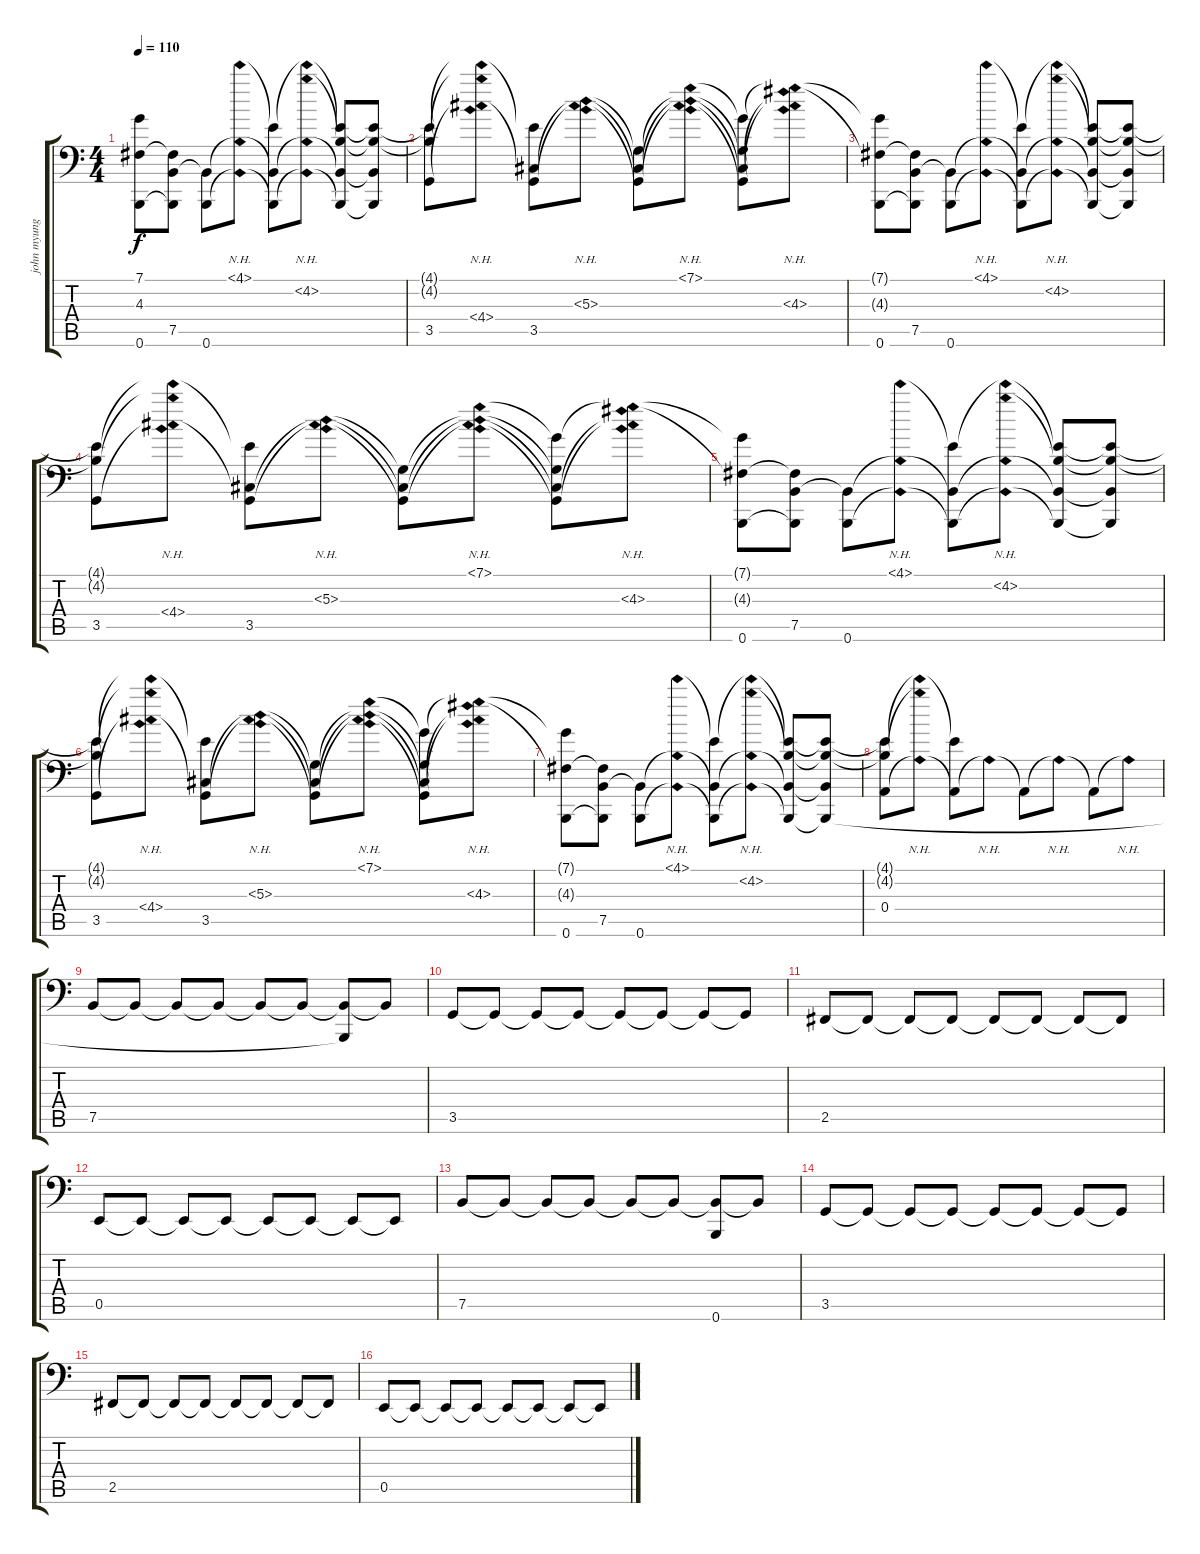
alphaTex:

\track ("john myung" "john myung") {instrument electricbassfinger}
\staff {score tabs}
\tuning (C3 G2 D2 A1 E1 B0) {hide}
\ts (4 4)
\tempo 110
\clef f4
\ks c
(7.1{t} 4.3{t} 0.6).8{dy f} (4.3{t} 7.5 0.6{t}).8 (7.5{t} 0.6).8 (4.1{nh} 7.5{nh t} 0.6{nh t}).8 (4.1{t} 7.5{t} 0.6{t}).8 (4.1{nh t} 4.2{nh} 7.5{nh t} 0.6{nh t}).8 (4.1{t} 4.2{t} 7.5{t} 0.6{t}).8 (4.1{t} 4.2{t} 7.5{t} 0.6{t}).8 |
(4.1{t} 4.2{t} 3.5).8 (4.1{nh t} 4.2{nh t} 4.4{nh} 3.5{nh t}).8 (4.1{t} 4.4{t} 3.5).8 (5.3{nh} 4.4{nh t} 3.5{nh t}).8 (5.3{t} 4.4{t} 3.5{t}).8 (7.1{nh} 5.3{nh t} 4.4{nh t} 3.5{nh t}).8 (7.1{t} 5.3{t} 4.4{t} 3.5{t}).8 (7.1{nh t} 4.3{nh} 4.4{nh t} 3.5{nh t}).8 |
(7.1{t} 4.3{t} 0.6).8 (4.3{t} 7.5 0.6{t}).8 (7.5{t} 0.6).8 (4.1{nh} 7.5{nh t} 0.6{nh t}).8 (4.1{t} 7.5{t} 0.6{t}).8 (4.1{nh t} 4.2{nh} 7.5{nh t} 0.6{nh t}).8 (4.1{t} 4.2{t} 7.5{t} 0.6{t}).8 (4.1{t} 4.2{t} 7.5{t} 0.6{t}).8 |
(4.1{t} 4.2{t} 3.5).8 (4.1{nh t} 4.2{nh t} 4.4{nh} 3.5{nh t}).8 (4.1{t} 4.4{t} 3.5).8 (5.3{nh} 4.4{nh t} 3.5{nh t}).8 (5.3{t} 4.4{t} 3.5{t}).8 (7.1{nh} 5.3{nh t} 4.4{nh t} 3.5{nh t}).8 (7.1{t} 5.3{t} 4.4{t} 3.5{t}).8 (7.1{nh t} 4.3{nh} 4.4{nh t} 3.5{nh t}).8 |
(7.1{t} 4.3{t} 0.6).8 (4.3{t} 7.5 0.6{t}).8 (7.5{t} 0.6).8 (4.1{nh} 7.5{nh t} 0.6{nh t}).8 (4.1{t} 7.5{t} 0.6{t}).8 (4.1{nh t} 4.2{nh} 7.5{nh t} 0.6{nh t}).8 (4.1{t} 4.2{t} 7.5{t} 0.6{t}).8 (4.1{t} 4.2{t} 7.5{t} 0.6{t}).8 |
(4.1{t} 4.2{t} 3.5).8 (4.1{nh t} 4.2{nh t} 4.4{nh} 3.5{nh t}).8 (4.1{t} 4.4{t} 3.5).8 (5.3{nh} 4.4{nh t} 3.5{nh t}).8 (5.3{t} 4.4{t} 3.5{t}).8 (7.1{nh} 5.3{nh t} 4.4{nh t} 3.5{nh t}).8 (7.1{t} 5.3{t} 4.4{t} 3.5{t}).8 (7.1{nh t} 4.3{nh} 4.4{nh t} 3.5{nh t}).8 |
(7.1{t} 4.3{t} 0.6).8 (4.3{t} 7.5 0.6{t}).8 (7.5{t} 0.6).8 (4.1{nh} 7.5{nh t} 0.6{nh t}).8 (4.1{t} 7.5{t} 0.6{t}).8 (4.1{nh t} 4.2{nh} 7.5{nh t} 0.6{nh t}).8 (4.1{t} 4.2{t} 7.5{t} 0.6{t}).8 (4.1{t} 4.2{t} 7.5{t} 0.6{t}).8 |
(4.1{t} 4.2{t} 0.4).8 (4.1{nh t} 4.2{nh t} 0.4{nh t}).8 (4.1{t} 0.4{t}).8 0.4{nh t}.8 0.4{t}.8 0.4{nh t}.8 0.4{t}.8 0.4{nh t}.8 |
7.5.8 7.5{t}.8 7.5{t}.8 7.5{t}.8 7.5{t}.8 7.5{t}.8 (7.5{t} 0.6{t}).8 7.5{t}.8 |
3.5.8 3.5{t}.8 3.5{t}.8 3.5{t}.8 3.5{t}.8 3.5{t}.8 3.5{t}.8 3.5{t}.8 |
2.5.8 2.5{t}.8 2.5{t}.8 2.5{t}.8 2.5{t}.8 2.5{t}.8 2.5{t}.8 2.5{t}.8 |
0.5.8 0.5{t}.8 0.5{t}.8 0.5{t}.8 0.5{t}.8 0.5{t}.8 0.5{t}.8 0.5{t}.8 |
7.5.8 7.5{t}.8 7.5{t}.8 7.5{t}.8 7.5{t}.8 7.5{t}.8 (7.5{t} 0.6).8 7.5{t}.8 |
3.5.8 3.5{t}.8 3.5{t}.8 3.5{t}.8 3.5{t}.8 3.5{t}.8 3.5{t}.8 3.5{t}.8 |
2.5.8 2.5{t}.8 2.5{t}.8 2.5{t}.8 2.5{t}.8 2.5{t}.8 2.5{t}.8 2.5{t}.8 |
0.5.8 0.5{t}.8 0.5{t}.8 0.5{t}.8 0.5{t}.8 0.5{t}.8 0.5{t}.8 0.5{t}.8
